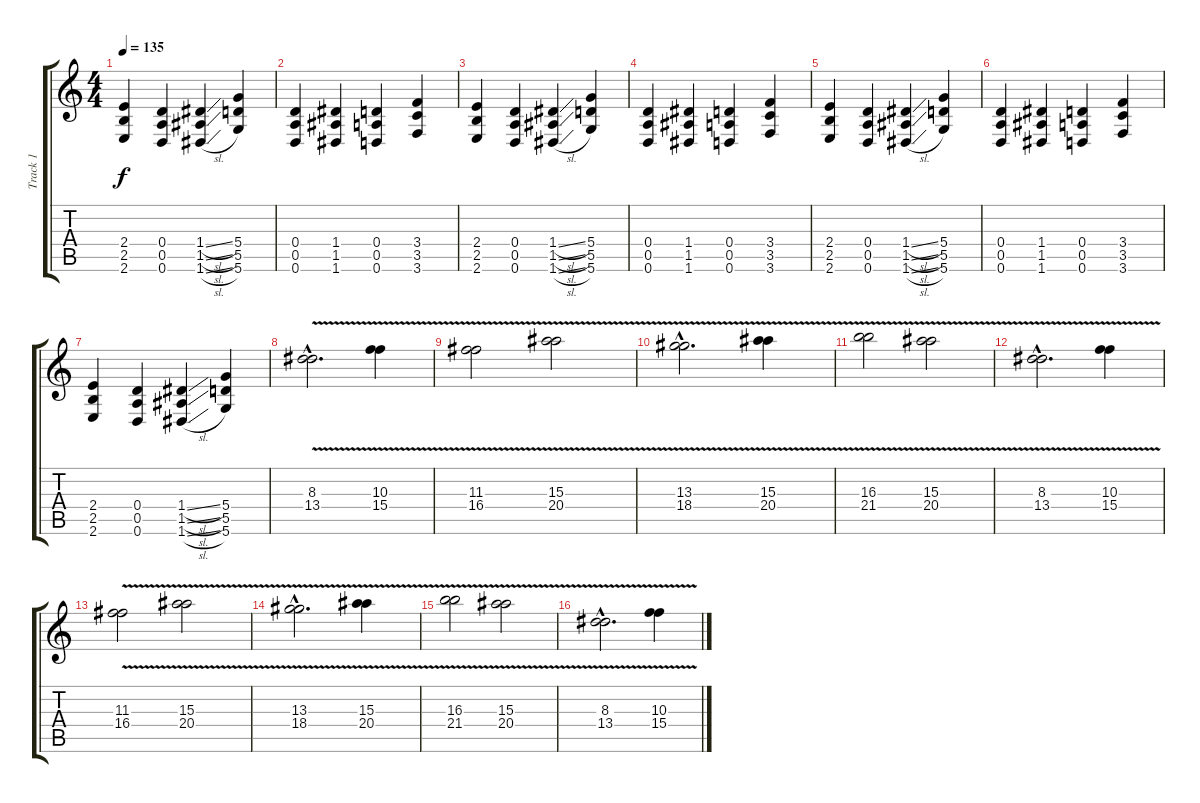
\track ("Track 1" "Track 1") {instrument distortionguitar}
\staff {score tabs}
\tuning (E4 B3 G3 D3 A2 D2) {hide}
\ts (4 4)
\tempo 135
\clef g2
\ks c
(2.4 2.5 2.6).4{dy f} (0.4 0.5 0.6).4 (1.4{sl} 1.5{sl} 1.6{sl}).4 (5.4 5.5 5.6).4 |
(0.4 0.5 0.6).4 (1.4 1.5 1.6).4 (0.4 0.5 0.6).4 (3.4 3.5 3.6).4 |
(2.4 2.5 2.6).4 (0.4 0.5 0.6).4 (1.4{sl} 1.5{sl} 1.6{sl}).4 (5.4 5.5 5.6).4 |
(0.4 0.5 0.6).4 (1.4 1.5 1.6).4 (0.4 0.5 0.6).4 (3.4 3.5 3.6).4 |
(2.4 2.5 2.6).4 (0.4 0.5 0.6).4 (1.4{sl} 1.5{sl} 1.6{sl}).4 (5.4 5.5 5.6).4 |
(0.4 0.5 0.6).4 (1.4 1.5 1.6).4 (0.4 0.5 0.6).4 (3.4 3.5 3.6).4 |
(2.4 2.5 2.6).4 (0.4 0.5 0.6).4 (1.4{sl} 1.5{sl} 1.6{sl}).4 (5.4 5.5 5.6).4 |
(8.3{hac} 13.4{v hac}).2{d} (10.3 15.4{v}).4 |
(11.3 16.4{v}).2 (15.3 20.4{v}).2 |
(13.3{hac} 18.4{v hac}).2{d} (15.3 20.4{v}).4 |
(16.3 21.4{v}).2 (15.3 20.4{v}).2 |
(8.3{hac} 13.4{v hac}).2{d} (10.3 15.4{v}).4 |
(11.3 16.4{v}).2 (15.3 20.4{v}).2 |
(13.3{hac} 18.4{v hac}).2{d} (15.3 20.4{v}).4 |
(16.3 21.4{v}).2 (15.3 20.4{v}).2 |
(8.3{hac} 13.4{v hac}).2{d} (10.3 15.4{v}).4
